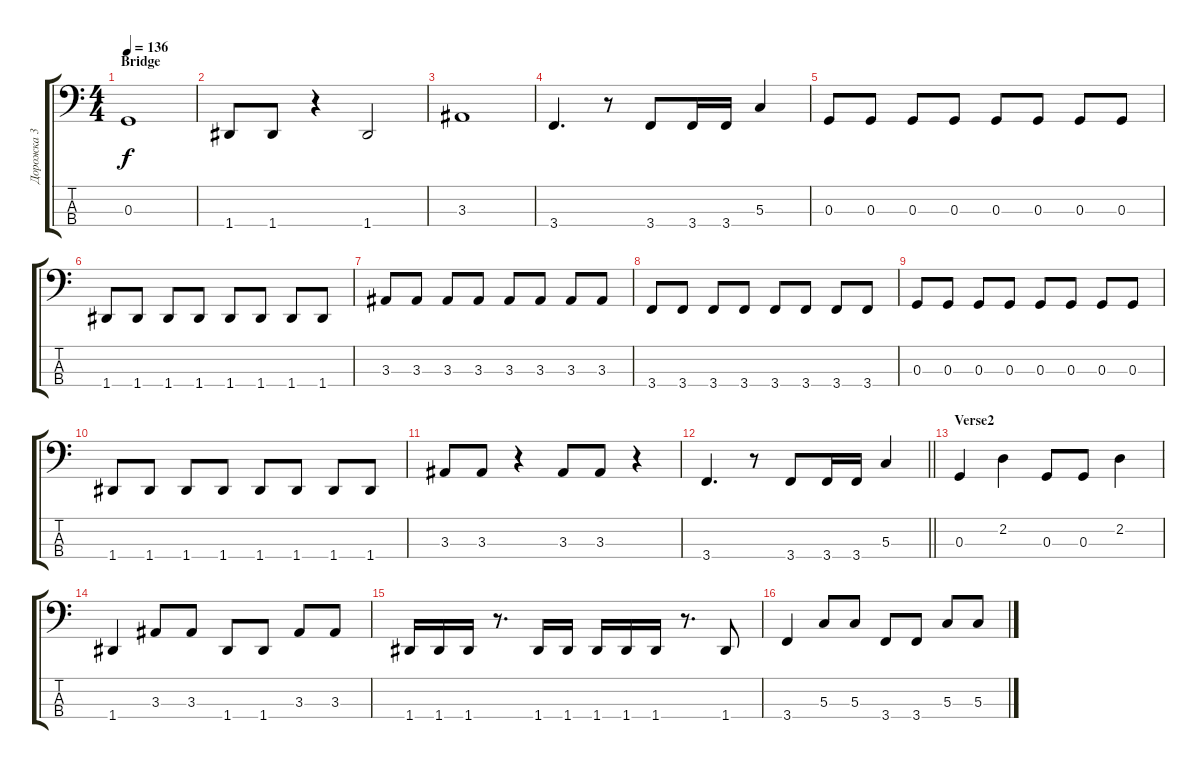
\track ("Дорожка 3" "Дорожка 3") {instrument electricbasspick}
\staff {score tabs}
\tuning (F2 C2 G1 D1) {hide}
\ts (4 4)
\section ("" "Bridge")
\tempo 136
\clef f4
\ks c
0.3.1{dy f} |
1.4.8 1.4.8 r.4 1.4.2 |
3.3.1 |
3.4.4{d} r.8 3.4.8 3.4.16 3.4.16 5.3.4 |
0.3.8 0.3.8 0.3.8 0.3.8 0.3.8 0.3.8 0.3.8 0.3.8 |
1.4.8 1.4.8 1.4.8 1.4.8 1.4.8 1.4.8 1.4.8 1.4.8 |
3.3.8 3.3.8 3.3.8 3.3.8 3.3.8 3.3.8 3.3.8 3.3.8 |
3.4.8 3.4.8 3.4.8 3.4.8 3.4.8 3.4.8 3.4.8 3.4.8 |
0.3.8 0.3.8 0.3.8 0.3.8 0.3.8 0.3.8 0.3.8 0.3.8 |
1.4.8 1.4.8 1.4.8 1.4.8 1.4.8 1.4.8 1.4.8 1.4.8 |
3.3.8 3.3.8 r.4 3.3.8 3.3.8 r.4 |
\barLineRight lightlight
3.4.4{d} r.8 3.4.8 3.4.16 3.4.16 5.3.4 |
\section ("" "Verse2")
0.3.4 2.2.4 0.3.8 0.3.8 2.2.4 |
1.4.4 3.3.8 3.3.8 1.4.8 1.4.8 3.3.8 3.3.8 |
1.4.16 1.4.16 1.4.16 r.8{d} 1.4.16 1.4.16 1.4.16 1.4.16 1.4.16 r.8{d} 1.4.8 |
3.4.4 5.3.8 5.3.8 3.4.8 3.4.8 5.3.8 5.3.8
